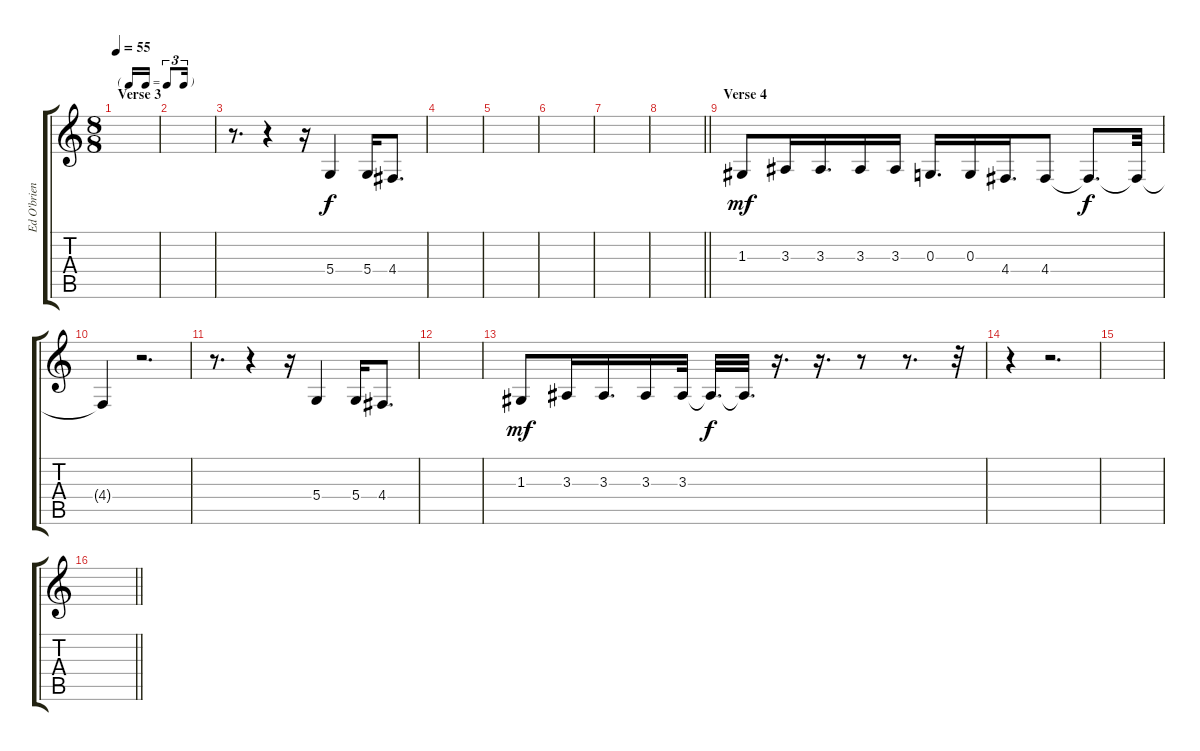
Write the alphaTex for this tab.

\track ("Ed O'brien(Vocals)" "Ed O'brien") {instrument oboe}
\staff {score tabs}
\tuning (E4 B3 G3 D3 A2 E2) {hide}
\ts (8 8)
\tf triplet16th
\section ("" "Verse 3")
\tempo 55
\clef g2
\ks c
|
|
r.8{d} r.4 r.16 5.4.4 5.4.16 4.4.8{d} |
|
|
|
|
\barLineRight lightlight
|
\section ("" "Verse 4")
1.3.8{dy mf} 3.3.16 3.3.16{d} 3.3.16 3.3.16 0.3.16{d} 0.3.16 4.4.16{d} 4.4.8 4.4{t}.8{d dy f} 4.4{t}.32 |
4.4{t}.4 r.2{d} |
r.8{d} r.4 r.16 5.4.4 5.4.16 4.4.8{d} |
|
1.3.8{dy mf} 3.3.16 3.3.16{d} 3.3.16 3.3.32 3.3{t}.32{d dy f} 3.3{t}.32{d} r.16{d} r.16{d} r.8 r.8{d} r.32 |
r.4 r.2{d} |
|
\barLineRight lightlight
